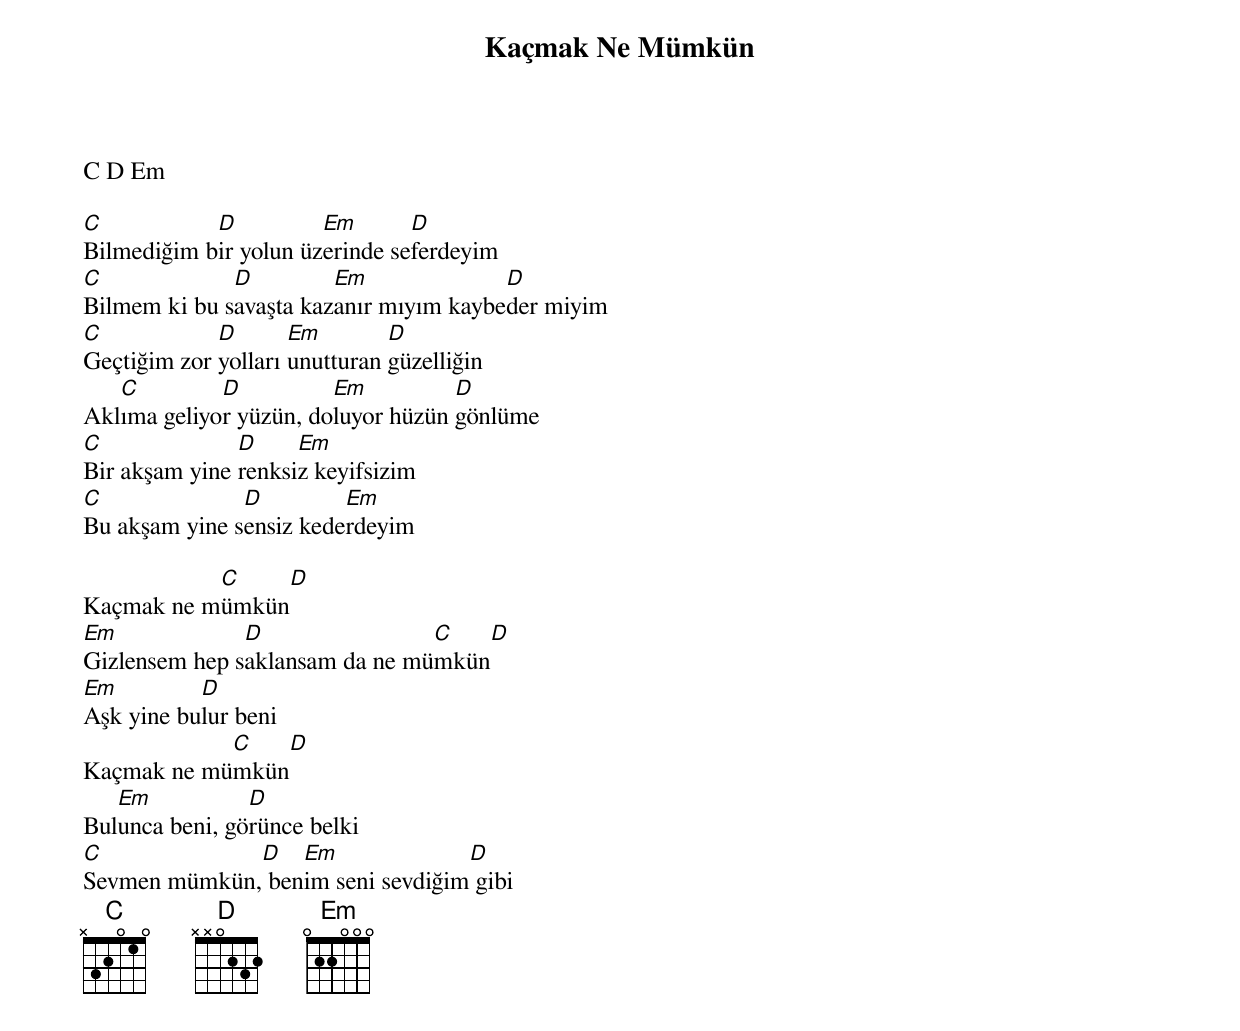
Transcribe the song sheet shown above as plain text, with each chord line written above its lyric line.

{title: Kaçmak Ne Mümkün}
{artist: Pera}

C D Em

C           D          Em       D
Bilmediğim bir yolun üzerinde seferdeyim
C             D         Em              D
Bilmem ki bu savaşta kazanır mıyım kaybeder miyim
C            D       Em        D
Geçtiğim zor yolları unutturan güzelliğin
   C         D          Em          D
Aklıma geliyor yüzün, doluyor hüzün gönlüme
C              D     Em
Bir akşam yine renksiz keyifsizim
C              D         Em
Bu akşam yine sensiz kederdeyim

           C      D
Kaçmak ne mümkün
Em             D                C      D
Gizlensem hep saklansam da ne mümkün
Em         D
Aşk yine bulur beni
            C     D
Kaçmak ne mümkün
   Em           D
Bulunca beni, görünce belki
C             D   Em              D
Sevmen mümkün, benim seni sevdiğim gibi
